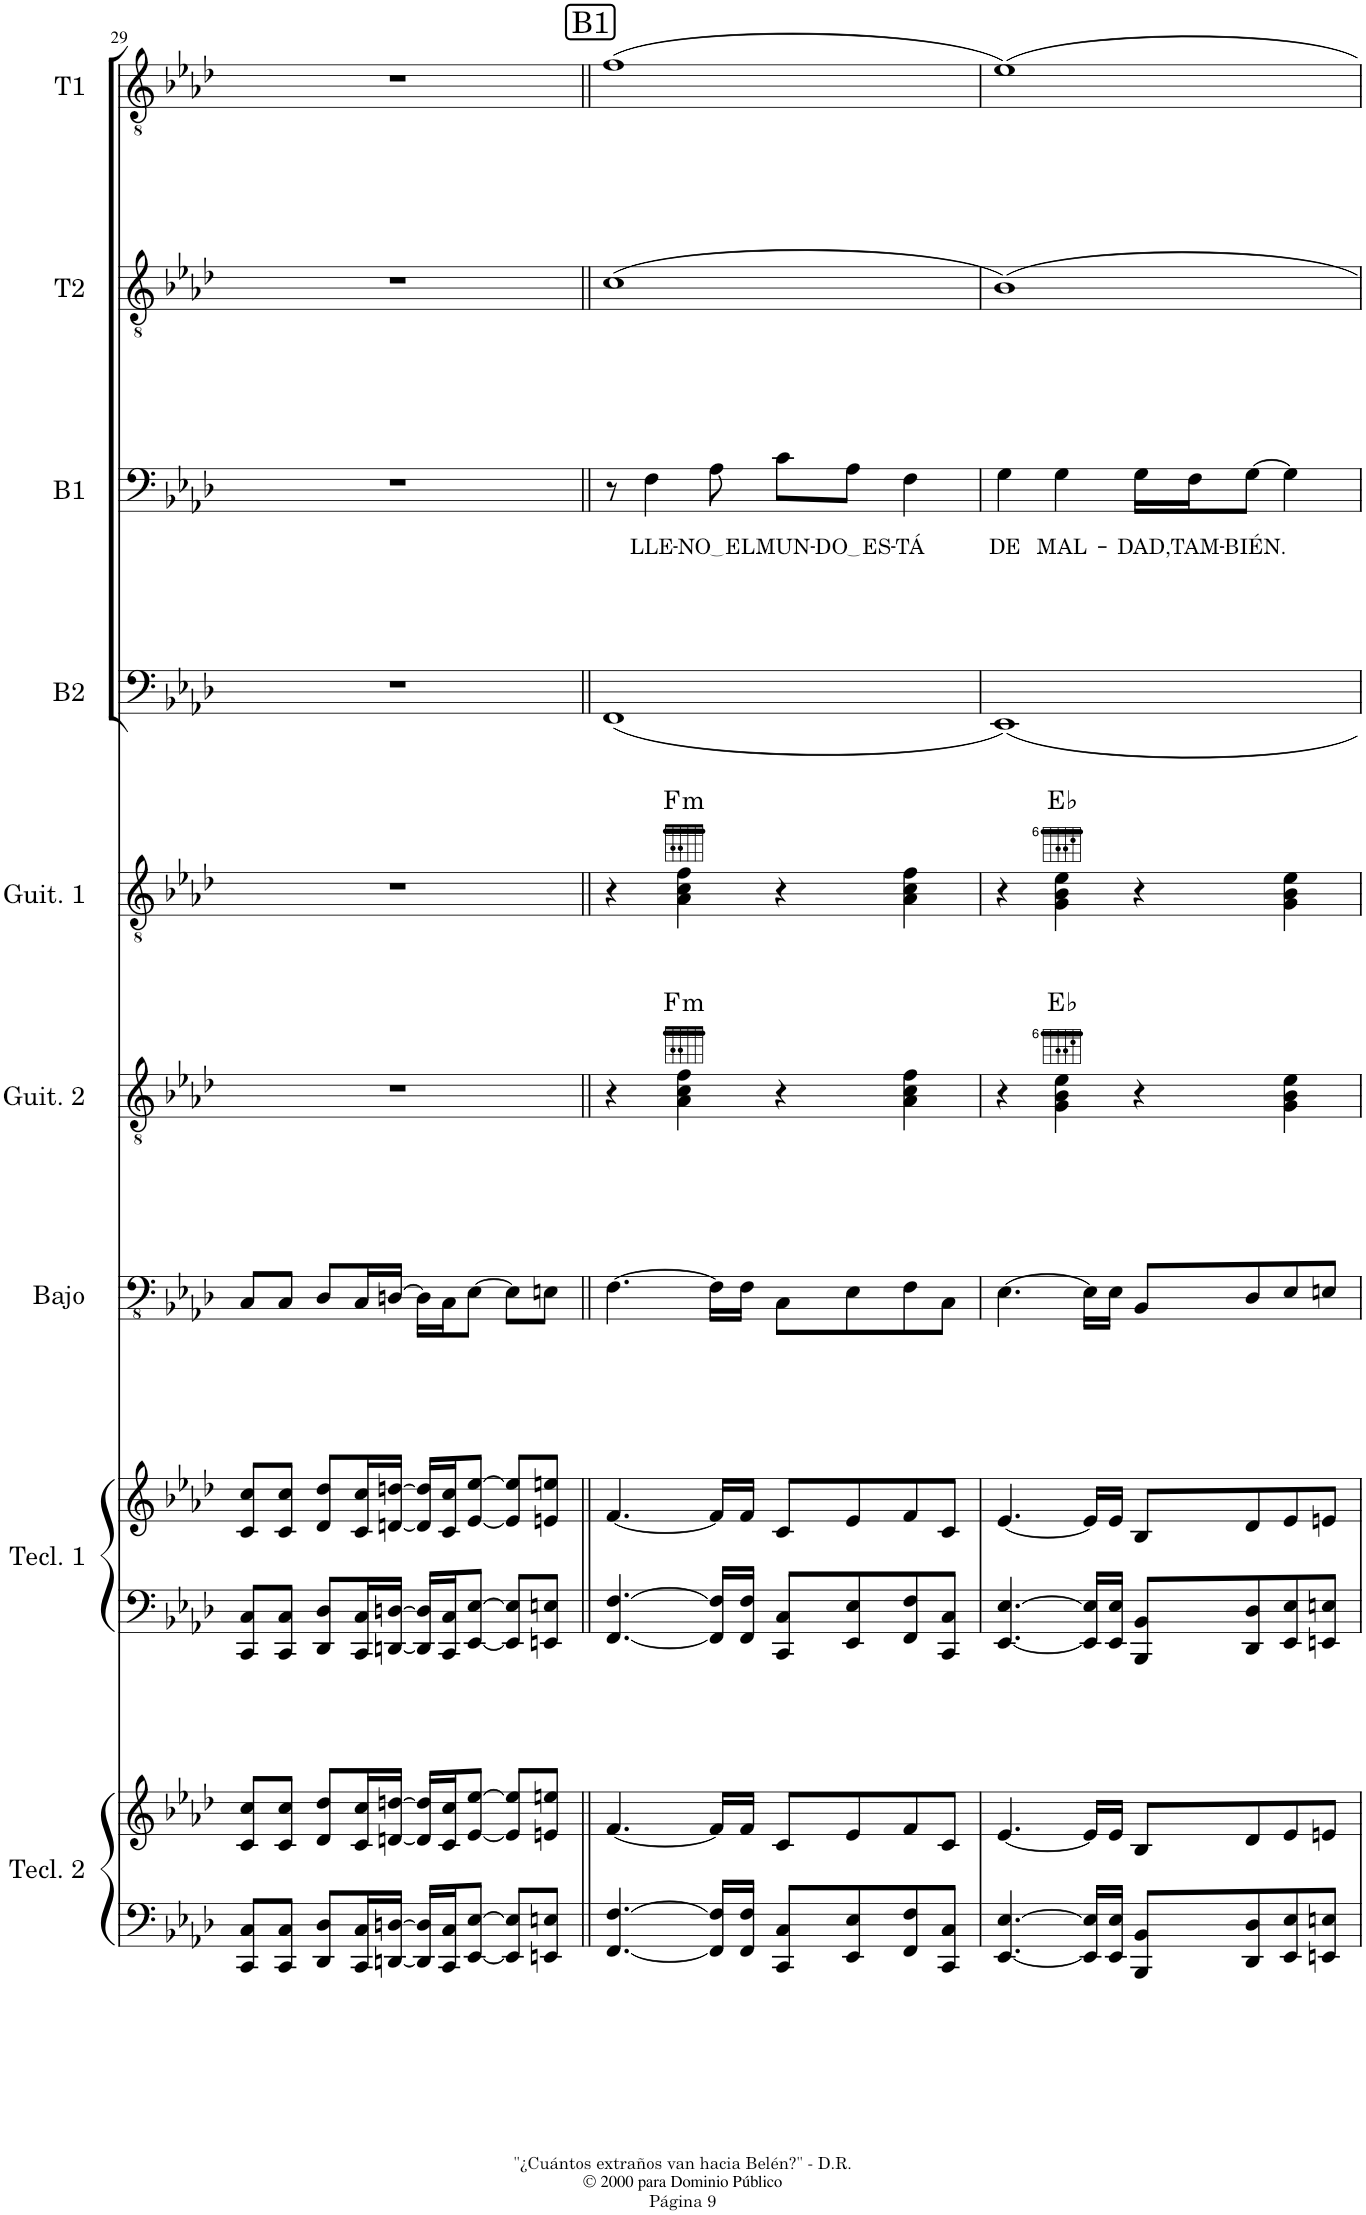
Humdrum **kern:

**kern	**kern	**kern	**kern	**kern	**kern	**harte	**kern	**harte	**kern	**kern	**text	**kern	**kern
*part9	*part9	*part8	*part8	*part7	*part6	*part6	*part5	*part5	*part4	*part3	*part3	*part2	*part1
*staff11	*staff10	*staff9	*staff8	*staff7	*staff6	*	*staff5	*	*staff4	*staff3	*staff3	*staff2	*staff1
*I"Teclado 2	*	*I"Teclado 1	*	*I"Bajo acústico	*I"Guitarra 2	*	*I"Guitarra 1	*	*I"Bajo	*I"Barítono	*	*I"2do Tenor	*I"1er Tenor
*I'Tecl. 2	*	*I'Tecl. 1	*	*I'Bajo	*I'Guit. 2	*	*I'Guit. 1	*	*I'B2	*I'B1	*	*I'T2	*I'T1
!!LO:PB:g=z
*clefF4	*clefG2	*clefF4	*clefG2	*clefFv4	*clefGv2	*	*clefGv2	*	*clefF4	*clefF4	*	*clefGv2	*clefGv2
*	*	*	*	*	*	*	*	*	*	*	*	*Trd4c7	*Trd4c7
*k[b-e-a-d-]	*k[b-e-a-d-]	*k[b-e-a-d-]	*k[b-e-a-d-]	*k[b-e-a-d-]	*k[b-e-a-d-]	*	*k[b-e-a-d-]	*	*k[b-e-a-d-]	*k[b-e-a-d-]	*	*k[b-e-a-d-]	*k[b-e-a-d-]
*M4/4	*M4/4	*M4/4	*M4/4	*M4/4	*M4/4	*	*M4/4	*	*M4/4	*M4/4	*	*M4/4	*M4/4
=29	=29	=29	=29	=29	=29	=29	=29	=29	=29	=29	=29	=29	=29
8CC/ 8C/L	8c/ 8cc/L	8CC/ 8C/L	8c/ 8cc/L	8CC/L	1r	.	1r	.	1r	1r	.	1r	1r
8CC/ 8C/J	8c/ 8cc/J	8CC/ 8C/J	8c/ 8cc/J	8CC/J	.	.	.	.	.	.	.	.	.
8DD-/ 8D-/L	8d-/ 8dd-/L	8DD-/ 8D-/L	8d-/ 8dd-/L	8DD-/L	.	.	.	.	.	.	.	.	.
16CC/ 16C/L	16c/ 16cc/L	16CC/ 16C/L	16c/ 16cc/L	16CC/L	.	.	.	.	.	.	.	.	.
[16DDn/ [16Dn/JJ	[16dn/ [16ddn/JJ	[16DDn/ [16Dn/JJ	[16dn/ [16ddn/JJ	[16DDn/JJ	.	.	.	.	.	.	.	.	.
16DD/] 16D/]LL	16d/] 16dd/]LL	16DD/] 16D/]LL	16d/] 16dd/]LL	16DD\LL]	.	.	.	.	.	.	.	.	.
16CC/ 16C/J	16c/ 16cc/J	16CC/ 16C/J	16c/ 16cc/J	16CC\J	.	.	.	.	.	.	.	.	.
[8EE-/ [8E-/J	[8e-/ [8ee-/J	[8EE-/ [8E-/J	[8e-/ [8ee-/J	[8EE-\J	.	.	.	.	.	.	.	.	.
8EE-/] 8E-/]L	8e-/] 8ee-/]L	8EE-/] 8E-/]L	8e-/] 8ee-/]L	8EE-\L]	.	.	.	.	.	.	.	.	.
8EEn/ 8En/J	8en/ 8een/J	8EEn/ 8En/J	8en/ 8een/J	8EEn\J	.	.	.	.	.	.	.	.	.
!!LO:REH:place=s1:a:cj:fs=14:t=B1
=30||	=30||	=30||	=30||	=30||	=30||	=30||	=30||	=30||	=30||	=30||	=30||	=30||	=30||
[4.FF/ [4.F/	[4.f/	[4.FF/ [4.F/	[4.f/	[4.FF\	4r	.	4r	.	(1FF	8r	.	(1c	(1f
!	!	!	!	!	!	!	!	!	!	!	!LO:LY:b	!	!
.	.	.	.	.	.	.	.	.	.	4F\	LLE-	.	.
!	!	!	!	!	!	!LO:H:kt=m	!	!LO:H:kt=m	!	!	!	!	!
.	.	.	.	.	4A-\ 4c\ 4f\	F:min	4A-\ 4c\ 4f\	F:min	.	.	.	.	.
!	!	!	!	!	!	!	!	!	!	!	!LO:LY:b	!	!
16FF/] 16F/]LL	16f/LL]	16FF/] 16F/]LL	16f/LL]	16FF\LL]	.	.	.	.	.	8A-\	NO EL	.	.
16FF/ 16F/JJ	16f/JJ	16FF/ 16F/JJ	16f/JJ	16FF\JJ	.	.	.	.	.	.	.	.	.
!	!	!	!	!	!	!	!	!	!	!	!LO:LY:b	!	!
8CC/ 8C/L	8c/L	8CC/ 8C/L	8c/L	8CC\L	4r	.	4r	.	.	8c\L	MUN-	.	.
!	!	!	!	!	!	!	!	!	!	!	!LO:LY:b	!	!
8EE-/ 8E-/	8e-/	8EE-/ 8E-/	8e-/	8EE-\	.	.	.	.	.	8A-\J	DO ES	.	.
!	!	!	!	!	!	!	!	!	!	!	!LO:LY:b	!	!
8FF/ 8F/	8f/	8FF/ 8F/	8f/	8FF\	4A-\ 4c\ 4f\	.	4A-\ 4c\ 4f\	.	.	4F\	-TÁ	.	.
8CC/ 8C/J	8c/J	8CC/ 8C/J	8c/J	8CC\J	.	.	.	.	.	.	.	.	.
=31	=31	=31	=31	=31	=31	=31	=31	=31	=31	=31	=31	=31	=31
!	!	!	!	!	!	!	!	!	!	!	!LO:LY:b	!	!
[4.EE-/ [4.E-/	[4.e-/	[4.EE-/ [4.E-/	[4.e-/	[4.EE-\	4r	.	4r	.	1EE-)	4G\	DE	1B-)	1e-)
!	!	!	!	!	!	!	!	!	!	!	!LO:LY:b	!	!
.	.	.	.	.	4G\ 4B-\ 4e-\	Eb:maj	4G\ 4B-\ 4e-\	Eb:maj	.	4G\	MAL-	.	.
16EE-/] 16E-/]LL	16e-/LL]	16EE-/] 16E-/]LL	16e-/LL]	16EE-\LL]	.	.	.	.	.	.	.	.	.
16EE-/ 16E-/JJ	16e-/JJ	16EE-/ 16E-/JJ	16e-/JJ	16EE-\JJ	.	.	.	.	.	.	.	.	.
!	!	!	!	!	!	!	!	!	!	!	!LO:LY:b	!	!
8BBB-/ 8BB-/L	8B-/L	8BBB-/ 8BB-/L	8B-/L	8BBB-/L	4r	.	4r	.	.	16G\LL	-DAD,	.	.
!	!	!	!	!	!	!	!	!	!	!	!LO:LY:b	!	!
.	.	.	.	.	.	.	.	.	.	16F\J	TAM-	.	.
!	!	!	!	!	!	!	!	!	!	!	!LO:LY:b	!	!
8DD-/ 8D-/	8d-/	8DD-/ 8D-/	8d-/	8DD-/	.	.	.	.	.	[8G\J	-BIÉN.	.	.
8EE-/ 8E-/	8e-/	8EE-/ 8E-/	8e-/	8EE-/	4G\ 4B-\ 4e-\	.	4G\ 4B-\ 4e-\	.	.	4G\]	.	.	.
8EEn/ 8En/J	8en/J	8EEn/ 8En/J	8en/J	8EEn/J	.	.	.	.	.	.	.	.	.
=	=	=	=	=	=	=	=	=	=	=	=	=	=
*-	*-	*-	*-	*-	*-	*-	*-	*-	*-	*-	*-	*-	*-
